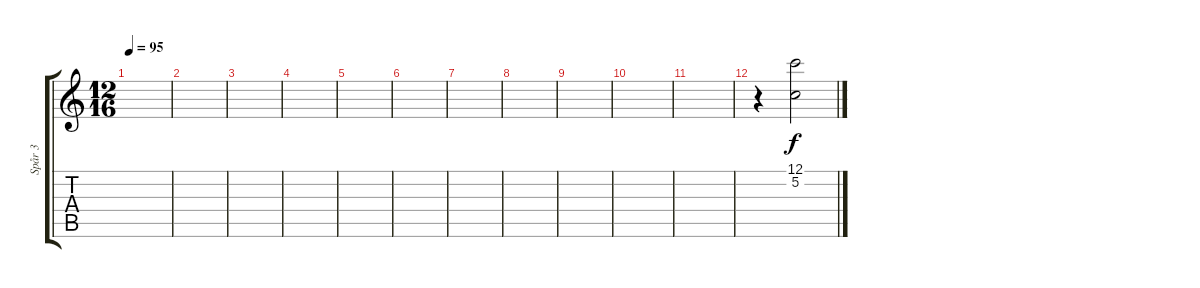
\track ("Spår 3" "Spår 3") {instrument electricbassfinger}
\staff {score tabs}
\tuning (C4 G3 Eb3 Bb2 F2 C2) {hide}
\ts (12 16)
\tempo 95
\clef g2
\ks c
|
|
|
|
|
|
|
|
|
|
|
r.4 (12.1 5.2).2
